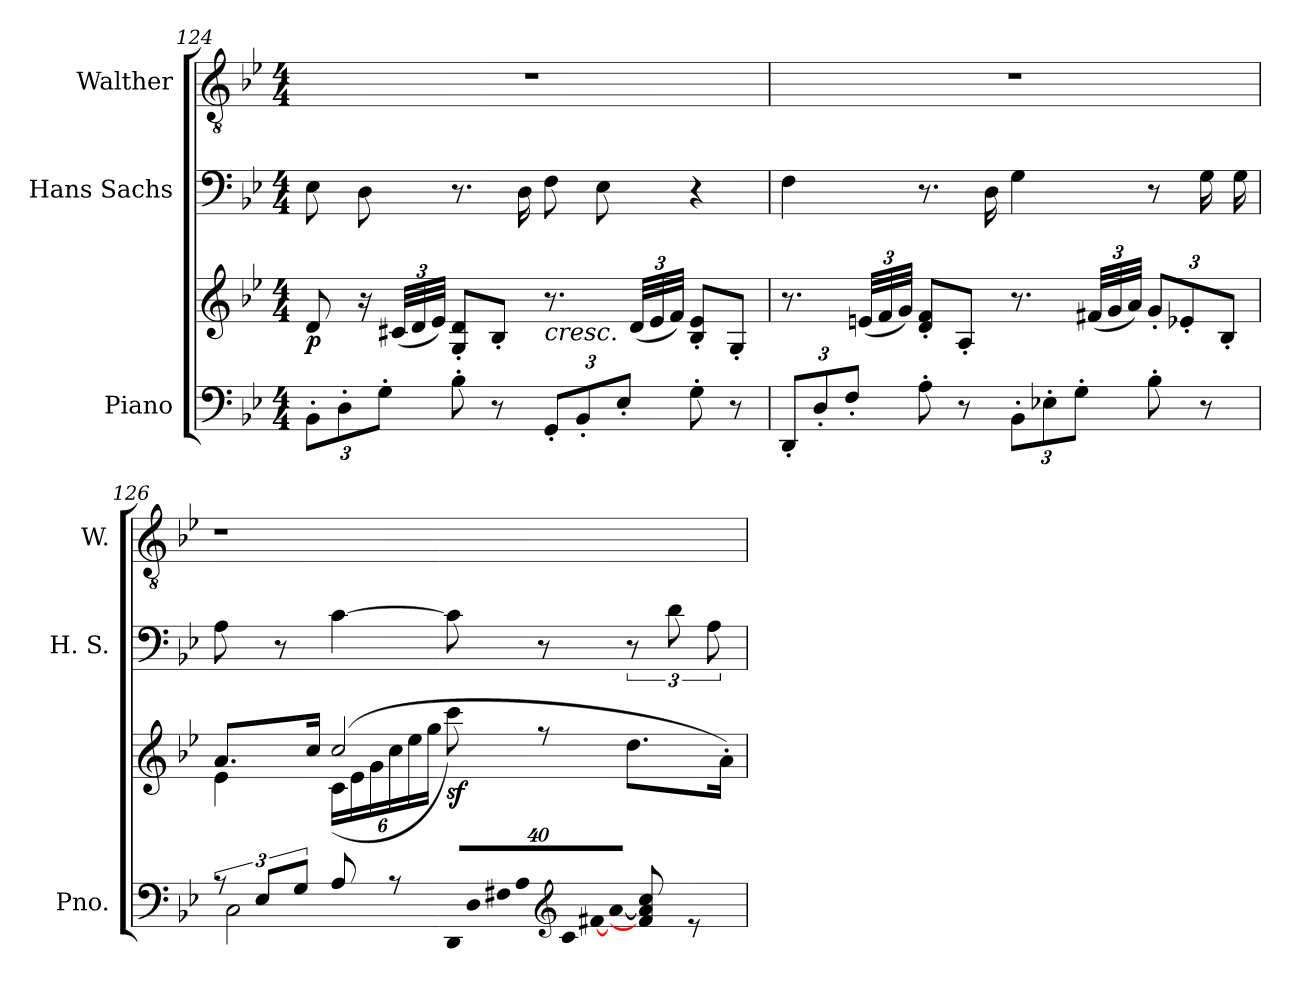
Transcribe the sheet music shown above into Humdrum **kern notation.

**kern	**kern	**dynam	**kern	**kern
*part3	*part3	*part3	*part2	*part1
*staff4	*staff3	*staff3/4	*staff2	*staff1
*I"Piano	*	*	*I"Hans Sachs	*I"Walther
*I'Pno.	*	*	*I'H. S.	*I'W.
!!LO:LB:g=z
*clefF4	*clefG2	*	*clefF4	*clefGv2
*k[b-e-]	*k[b-e-]	*	*k[b-e-]	*k[b-e-]
*M4/4	*M4/4	*	*M4/4	*M4/4
*Xbrackettup	*	*	*	*
=124	=124	=124	=124	=124
!	!	!LO:DY:b	!	!
12BB-'\L	8d/	p	8E-\	1r
12D'\	.	.	.	.
.	16r	.	8D\	.
12G'\J	.	.	.	.
*	*Xbrackettup	*	*	*
.	(<48c#X/LLL	.	.	.
.	48d/	.	.	.
.	48e-/JJJ)	.	.	.
8B-'\	8G/' 8d/'L	.	8.r	.
8r	8B-'/J	.	.	.
.	.	.	16D\	.
!	!LO:TX:b:i:t=cresc.	!	!	!
12GG'/L	8.r	.	8F\	.
12BB-'/	.	.	.	.
.	.	.	8E-\	.
12E-'/J	.	.	.	.
.	(<48d/LLL	.	.	.
.	48e-/	.	.	.
.	48f/JJJ)	.	.	.
8G'\	8B-/' 8e-/'L	.	4r	.
8r	8G'/J	.	.	.
=125	=125	=125	=125	=125
12DD'/L	8.r	.	4F\	1r
12D'/	.	.	.	.
12F'/J	.	.	.	.
.	(<48en/LLL	.	.	.
.	48f/	.	.	.
.	48g/JJJ)	.	.	.
8A'\	8d/' 8f/'L	.	8.r	.
8r	8A'/J	.	.	.
.	.	.	16D\	.
12BB-'\L	8.r	.	4G\	.
12E-X'\	.	.	.	.
12G'\J	.	.	.	.
.	(<48f#X/LLL	.	.	.
.	48g/	.	.	.
.	48a/JJJ)	.	.	.
8B-'\	12g'/L	.	8r	.
.	12e-X'/	.	.	.
8r	.	.	16G\	.
.	12B-'/J	.	.	.
.	.	.	16G\	.
!!LO:LB:g=z
=126	=126	=126	=126	=126
*brackettup	*	*	*	*
*^	*^	*	*	*
12r	640ryy	8.a/L	4e-\	.	8A\	1r
.	2C\	.	.	.	.	.
12E-/L	.	.	.	.	.	.
.	.	.	.	.	8r	.
12G/J	.	.	.	.	.	.
.	.	16cc/Jk	.	.	.	.
8A/	.	(>2cc/	(<24c\LL	.	[4c\	.
.	.	.	24e-\	.	.	.
.	.	.	24g\	.	.	.
8r	.	.	24cc\	.	.	.
.	.	.	24ee-\	.	.	.
.	.	.	24gg\JJ	.	.	.
*Xbrackettup	*	*	*	*	*	*
!LO:N:vis=16	!	!	!	!LO:DY:b	!	!
640%23DD/LL	.	.	8ccc\)	sf	8c\]	.
.	2ryy	.	.	.	.	.
!LO:N:vis=16	!	!	!	!	!	!
640%23D/	.	.	.	.	.	.
!LO:N:vis=16	!	!	!	!	!	!
640%23F#X/	.	.	.	.	.	.
!LO:N:vis=16	!	!	!	!	!	!
640%23A/	.	.	.	.	.	.
.	.	.	8rff	.	8r	.
*clefG2	*	*	*	*	*	*
!LO:N:vis=16	!	!	!	!	!	!
640%23c/	.	.	.	.	.	.
!LO:N:vis=16	!	!	!	!	!	!
[640%23f#X/	.	.	.	.	.	.
!LO:N:vis=16	!	!	!	!	!	!
[640%23a/JJ	.	.	.	.	.	.
.	.	8.dd\L	640ryy	.	12r	.
8f#/] 8a/] 8cc/	.	.	4ryy	.	.	.
.	.	.	.	.	12d\	.
8re	.	.	.	.	.	.
.	.	.	.	.	12A\	.
.	.	16a'\Jk)	.	.	.	.
.	.	640ryy	.	.	640ryy	640ryy
*v	*v	*	*	*	*	*
*	*v	*v	*	*	*
=	=	=	=	=
*-	*-	*-	*-	*-
